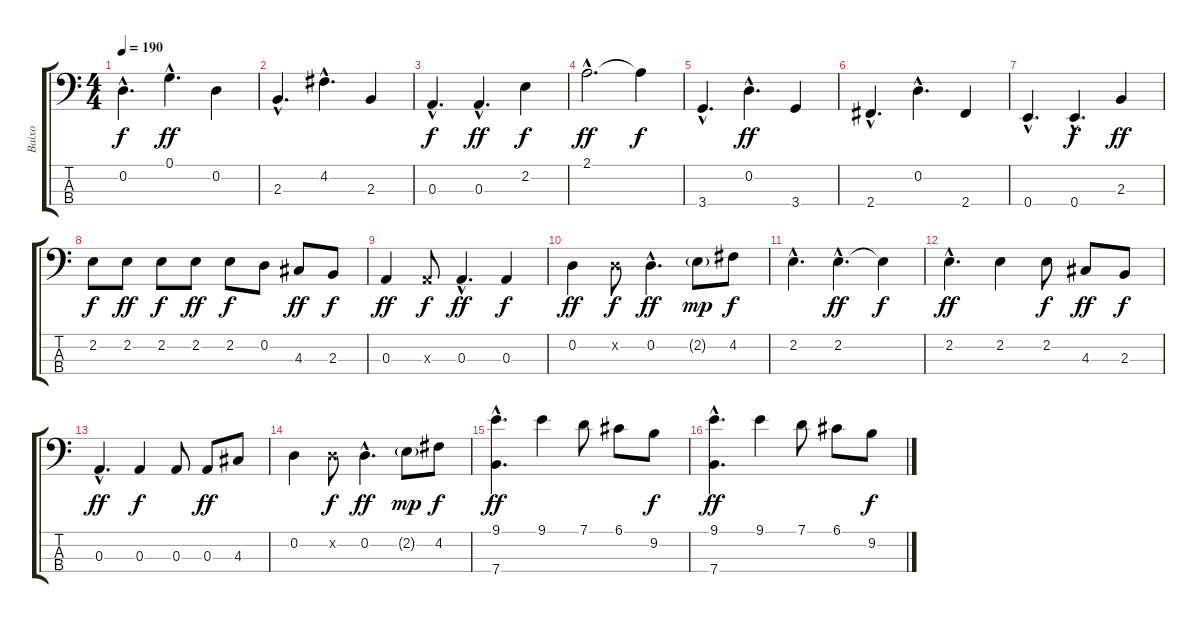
\track ("Baixo" "Baixo") {instrument electricbassfinger}
\staff {score tabs}
\tuning (G2 D2 A1 E1) {hide}
\ts (4 4)
\tempo 190
\clef f4
\ks c
0.2{hac}.4{d dy f} 0.1{hac}.4{d dy ff} 0.2.4 |
2.3{hac}.4{d} 4.2{hac}.4{d} 2.3.4 |
0.3{hac}.4{d dy f} 0.3{hac}.4{d dy ff} 2.2.4{dy f} |
2.1{hac}.2{d dy ff} 2.1{t}.4{dy f} |
3.4{hac}.4{d} 0.2{hac}.4{d dy ff} 3.4.4 |
2.4{hac}.4{d} 0.2{hac}.4{d} 2.4.4 |
0.4{hac}.4{d} 0.4{hac}.4{d dy f} 2.3.4{dy ff} |
2.2.8{dy f} 2.2.8{dy ff} 2.2.8{dy f} 2.2.8{dy ff} 2.2.8{dy f} 0.2.8 4.3.8{dy ff} 2.3.8{dy f} |
0.3.4{dy ff} 0.3{x}.8{dy f} 0.3{hac}.4{d dy ff} 0.3.4{dy f} |
0.2.4{dy ff} 0.2{x}.8{dy f} 0.2{hac}.4{d dy ff} 2.2{g}.8{dy mp} 4.2.8{dy f} |
2.2{hac}.4{d} 2.2{hac}.4{d dy ff} 2.2{t}.4{dy f} |
2.2{hac}.4{d dy ff} 2.2.4 2.2.8{dy f} 4.3.8{dy ff} 2.3.8{dy f} |
0.3{hac}.4{d dy ff} 0.3.4{dy f} 0.3.8 0.3.8{dy ff} 4.3.8 |
0.2.4 0.2{x}.8{dy f} 0.2{hac}.4{d dy ff} 2.2{g}.8{dy mp} 4.2.8{dy f} |
(9.1 7.4{hac}).4{d dy ff} 9.1.4 7.1.8 6.1.8 9.2.8{dy f} |
(9.1 7.4{hac}).4{d dy ff} 9.1.4 7.1.8 6.1.8 9.2.8{dy f}
